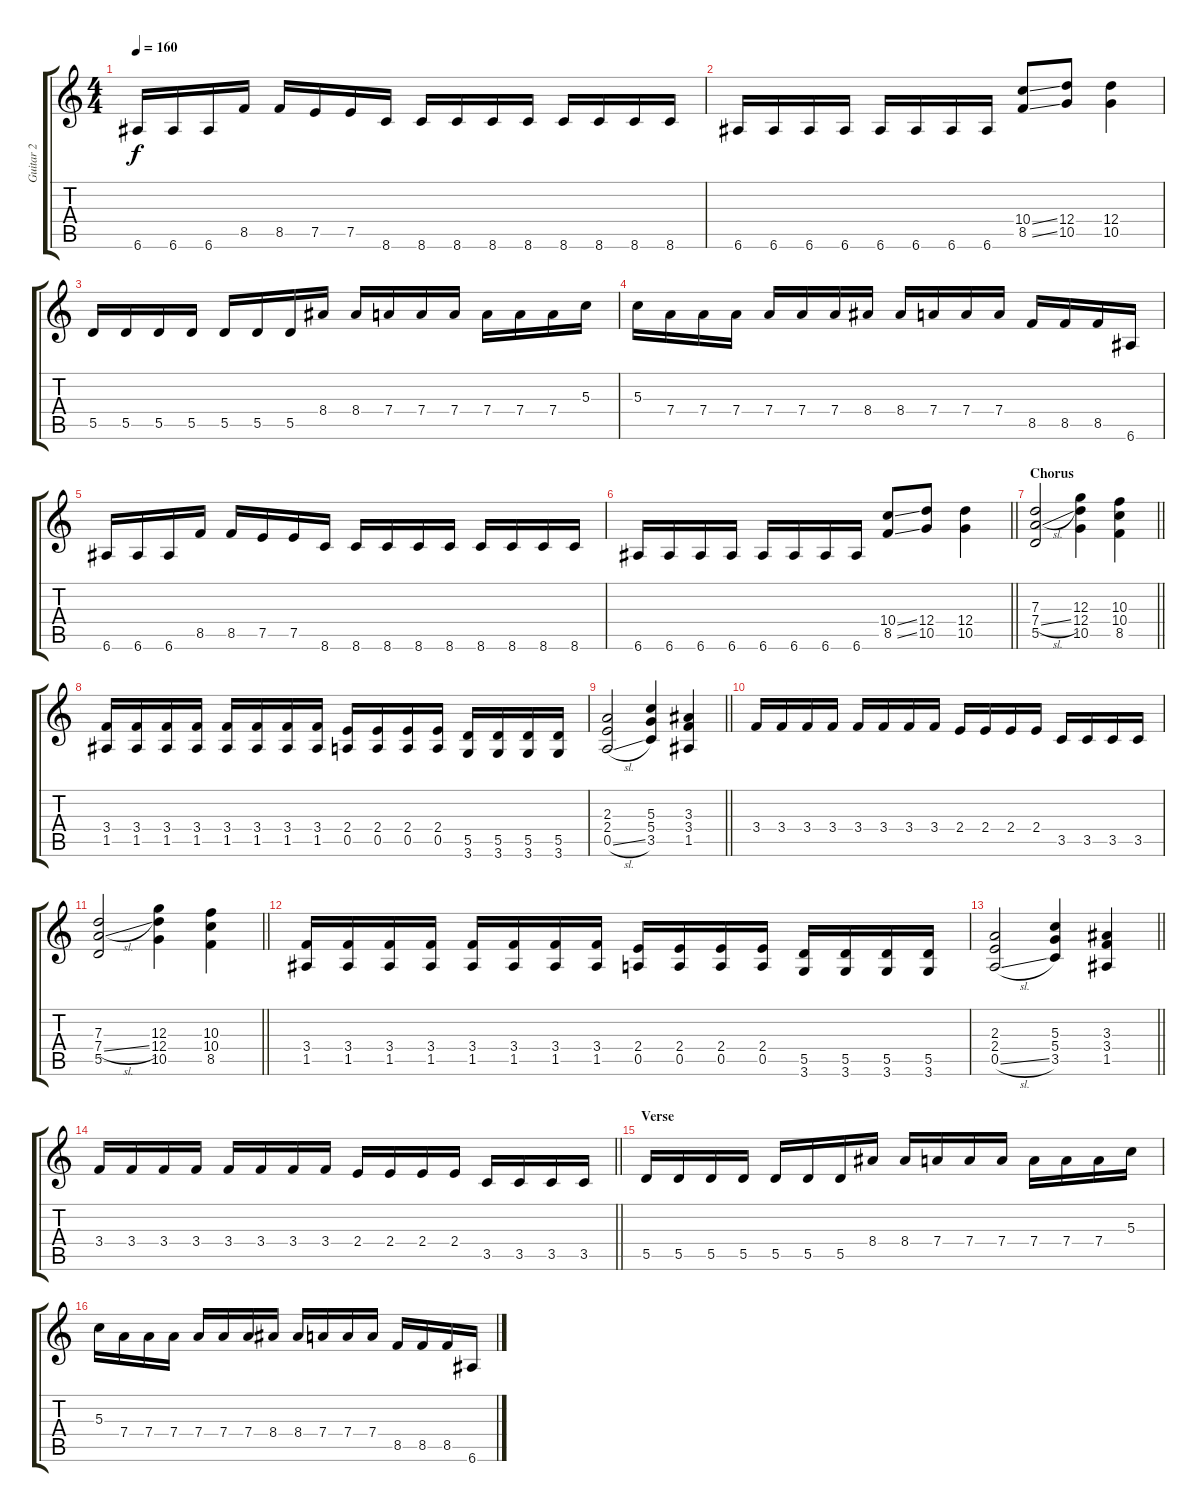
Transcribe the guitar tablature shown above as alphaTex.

\track ("Guitar 2" "Guitar 2") {instrument distortionguitar}
\staff {score tabs}
\tuning (E4 B3 G3 D3 A2 E2) {hide}
\ts (4 4)
\tempo 160
\clef g2
\ks c
6.6.16{dy f} 6.6.16 6.6.16 8.5.16 8.5.16 7.5.16 7.5.16 8.6.16 8.6.16 8.6.16 8.6.16 8.6.16 8.6.16 8.6.16 8.6.16 8.6.16 |
6.6.16 6.6.16 6.6.16 6.6.16 6.6.16 6.6.16 6.6.16 6.6.16 (10.4{ss} 8.5{ss}).8 (12.4 10.5).8 (12.4 10.5).4 |
5.5.16 5.5.16 5.5.16 5.5.16 5.5.16 5.5.16 5.5.16 8.4.16 8.4.16 7.4.16 7.4.16 7.4.16 7.4.16 7.4.16 7.4.16 5.3.16 |
5.3.16 7.4.16 7.4.16 7.4.16 7.4.16 7.4.16 7.4.16 8.4.16 8.4.16 7.4.16 7.4.16 7.4.16 8.5.16 8.5.16 8.5.16 6.6.16 |
6.6.16 6.6.16 6.6.16 8.5.16 8.5.16 7.5.16 7.5.16 8.6.16 8.6.16 8.6.16 8.6.16 8.6.16 8.6.16 8.6.16 8.6.16 8.6.16 |
\barLineRight lightlight
6.6.16 6.6.16 6.6.16 6.6.16 6.6.16 6.6.16 6.6.16 6.6.16 (10.4{ss} 8.5{ss}).8 (12.4 10.5).8 (12.4 10.5).4 |
\section ("" "Chorus")
\barLineRight lightlight
(7.3 7.4{sl} 5.5).2 (12.3 12.4 10.5).4 (10.3 10.4 8.5).4 |
(3.4 1.5).16 (3.4 1.5).16 (3.4 1.5).16 (3.4 1.5).16 (3.4 1.5).16 (3.4 1.5).16 (3.4 1.5).16 (3.4 1.5).16 (2.4 0.5).16 (2.4 0.5).16 (2.4 0.5).16 (2.4 0.5).16 (5.5 3.6).16 (5.5 3.6).16 (5.5 3.6).16 (5.5 3.6).16 |
\barLineRight lightlight
(2.3 2.4 0.5{sl}).2 (5.3 5.4 3.5).4 (3.3 3.4 1.5).4 |
3.4.16 3.4.16 3.4.16 3.4.16 3.4.16 3.4.16 3.4.16 3.4.16 2.4.16 2.4.16 2.4.16 2.4.16 3.5.16 3.5.16 3.5.16 3.5.16 |
\barLineRight lightlight
(7.3 7.4{sl} 5.5).2 (12.3 12.4 10.5).4 (10.3 10.4 8.5).4 |
(3.4 1.5).16 (3.4 1.5).16 (3.4 1.5).16 (3.4 1.5).16 (3.4 1.5).16 (3.4 1.5).16 (3.4 1.5).16 (3.4 1.5).16 (2.4 0.5).16 (2.4 0.5).16 (2.4 0.5).16 (2.4 0.5).16 (5.5 3.6).16 (5.5 3.6).16 (5.5 3.6).16 (5.5 3.6).16 |
\barLineRight lightlight
(2.3 2.4 0.5{sl}).2 (5.3 5.4 3.5).4 (3.3 3.4 1.5).4 |
\barLineRight lightlight
3.4.16 3.4.16 3.4.16 3.4.16 3.4.16 3.4.16 3.4.16 3.4.16 2.4.16 2.4.16 2.4.16 2.4.16 3.5.16 3.5.16 3.5.16 3.5.16 |
\section ("" "Verse")
5.5.16 5.5.16 5.5.16 5.5.16 5.5.16 5.5.16 5.5.16 8.4.16 8.4.16 7.4.16 7.4.16 7.4.16 7.4.16 7.4.16 7.4.16 5.3.16 |
5.3.16 7.4.16 7.4.16 7.4.16 7.4.16 7.4.16 7.4.16 8.4.16 8.4.16 7.4.16 7.4.16 7.4.16 8.5.16 8.5.16 8.5.16 6.6.16
